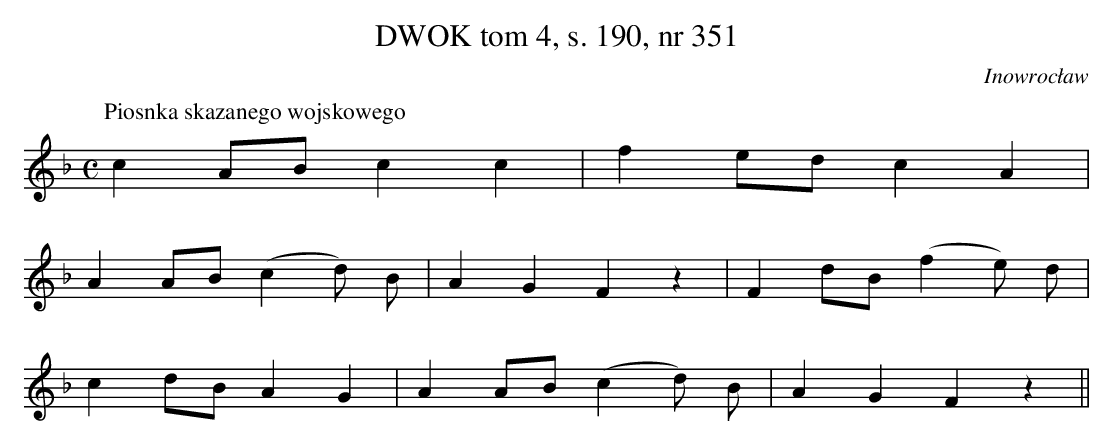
X:1
T: DWOK tom 4, s. 190, nr 351
O: Inowrocław
L: 1/16
M: C
K: F
P: Piosnka skazanego wojskowego
c4 A2B2 c4 c4 | f4 e2d2 c4 A4 |
A4 A2B2 (c4 d2) B2 | A4 G4 F4 z4 | F4 d2B2 (f4 e2) d2 |
c4 d2B2 A4 G4 | A4 A2B2 (c4d2) B2 | A4 G4 F4 z4 ||
